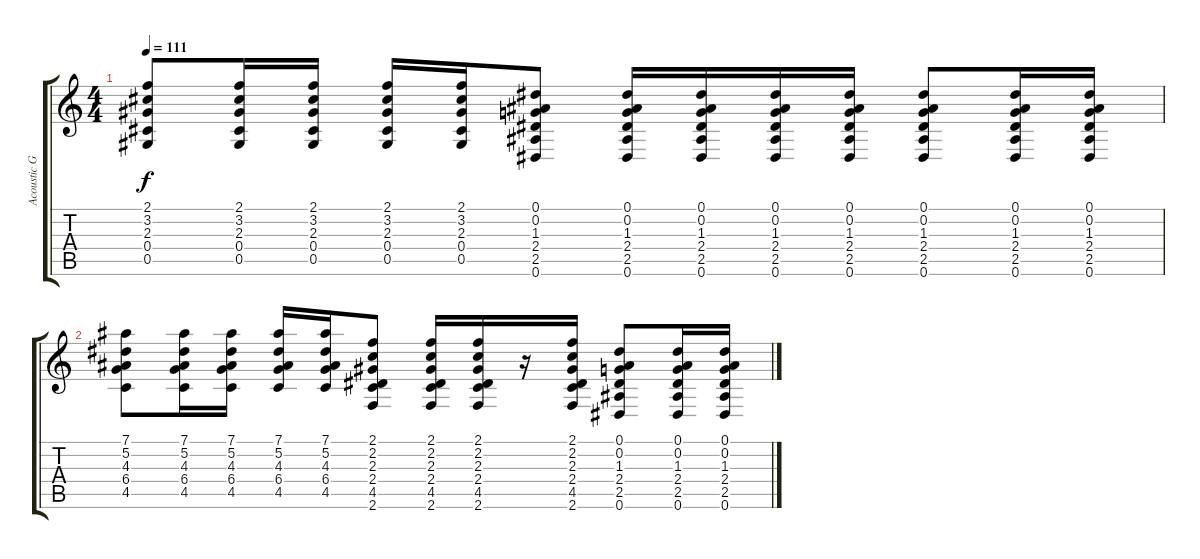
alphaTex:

\track ("Acoustic Guitar" "Acoustic G") {instrument acousticguitarsteel}
\staff {score tabs}
\tuning (Eb4 Bb3 Gb3 Db3 Ab2 Eb2) {hide}
\ts (4 4)
\tempo 111
\clef g2
\ks c
(2.1 3.2 2.3 0.4 0.5).8{dy f} (2.1 3.2 2.3 0.4 0.5).16 (2.1 3.2 2.3 0.4 0.5).16 (2.1 3.2 2.3 0.4 0.5).16 (2.1 3.2 2.3 0.4 0.5).16 (0.1 0.2 1.3 2.4 2.5 0.6).8 (0.1 0.2 1.3 2.4 2.5 0.6).16 (0.1 0.2 1.3 2.4 2.5 0.6).16 (0.1 0.2 1.3 2.4 2.5 0.6).16 (0.1 0.2 1.3 2.4 2.5 0.6).16 (0.1 0.2 1.3 2.4 2.5 0.6).8 (0.1 0.2 1.3 2.4 2.5 0.6).16 (0.1 0.2 1.3 2.4 2.5 0.6).16 |
(7.1 5.2 4.3 6.4 4.5).8 (7.1 5.2 4.3 6.4 4.5).16 (7.1 5.2 4.3 6.4 4.5).16 (7.1 5.2 4.3 6.4 4.5).16 (7.1 5.2 4.3 6.4 4.5).16 (2.1 2.2 2.3 2.4 4.5 2.6).8 (2.1 2.2 2.3 2.4 4.5 2.6).16 (2.1 2.2 2.3 2.4 4.5 2.6).16 r.16 (2.1 2.2 2.3 2.4 4.5 2.6).16 (0.1 0.2 1.3 2.4 2.5 0.6).8 (0.1 0.2 1.3 2.4 2.5 0.6).16 (0.1 0.2 1.3 2.4 2.5 0.6).16
